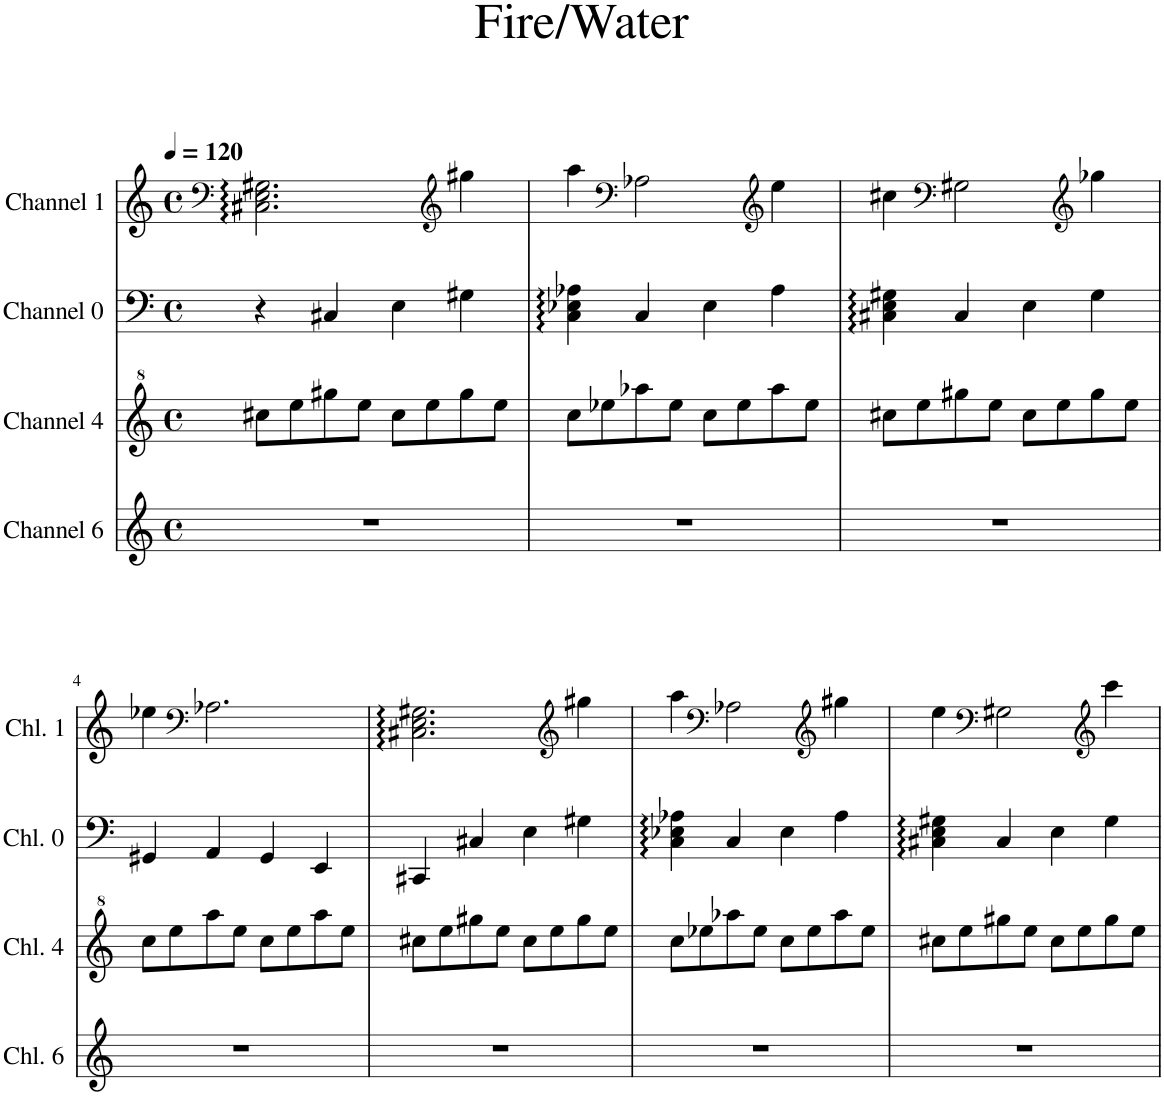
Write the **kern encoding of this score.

**kern	**kern	**kern	**kern
*part4	*part3	*part2	*part1
*staff4	*staff3	*staff2	*staff1
*I"Channel 6	*I"Channel 4	*I"Channel 0	*I"Channel 1
*I'Chl. 6	*I'Chl. 4	*I'Chl. 0	*I'Chl. 1
*clefG2	*clefG^2	*clefF4	*clefF4
*k[]	*k[]	*k[]	*k[]
*M4/4	*M4/4	*M4/4	*M4/4
*met(c)	*met(c)	*met(c)	*met(c)
*MM120	*MM120	*MM120	*MM120
=1	=1	=1	=1
1r	8ccc#X\L	4r	2.C#X\:: 2.E\:: 2.G#X\::
.	8eee\	.	.
.	8ggg#X\	4C#X/	.
.	8eee\J	.	.
.	8ccc#\L	4E\	.
.	8eee\	.	.
*	*	*	*clefG2
.	8ggg#\	4G#X\	4gg#X\
.	8eee\J	.	.
=2	=2	=2	=2
1r	8ccc\L	4C\:: 4E-X\:: 4A-X\::	4aa\
.	8eee-X\	.	.
*	*	*	*clefF4
.	8aaa-X\	4C/	2A-X\
.	8eee-\J	.	.
.	8ccc\L	4E-\	.
.	8eee-\	.	.
*	*	*	*clefG2
.	8aaa-\	4A-\	4ee\
.	8eee-\J	.	.
=3	=3	=3	=3
1r	8ccc#X\L	4C#X\:: 4E\:: 4G#X\::	4cc#X\
.	8eee\	.	.
*	*	*	*clefF4
.	8ggg#X\	4C#/	2G#X\
.	8eee\J	.	.
.	8ccc#\L	4E\	.
.	8eee\	.	.
*	*	*	*clefG2
.	8ggg#\	4G#\	4gg-X\
.	8eee\J	.	.
!!LO:LB:g=z
=4	=4	=4	=4
1r	8ccc\L	4GG#X/	4ee-X\
.	8eee\	.	.
*	*	*	*clefF4
.	8aaa\	4AA/	2.A-X\
.	8eee\J	.	.
.	8ccc\L	4GG#/	.
.	8eee\	.	.
.	8aaa\	4EE/	.
.	8eee\J	.	.
=5	=5	=5	=5
1r	8ccc#X\L	4CC#X/	2.C#X\:: 2.E\:: 2.G#X\::
.	8eee\	.	.
.	8ggg#X\	4C#X/	.
.	8eee\J	.	.
.	8ccc#\L	4E\	.
.	8eee\	.	.
*	*	*	*clefG2
.	8ggg#\	4G#X\	4gg#X\
.	8eee\J	.	.
=6	=6	=6	=6
1r	8ccc\L	4C\:: 4E-X\:: 4A-X\::	4aa\
.	8eee-X\	.	.
*	*	*	*clefF4
.	8aaa-X\	4C/	2A-X\
.	8eee-\J	.	.
.	8ccc\L	4E-\	.
.	8eee-\	.	.
*	*	*	*clefG2
.	8aaa-\	4A-\	4gg#X\
.	8eee-\J	.	.
=7	=7	=7	=7
1r	8ccc#X\L	4C#X\:: 4E\:: 4G#X\::	4ee\
.	8eee\	.	.
*	*	*	*clefF4
.	8ggg#X\	4C#/	2G#X\
.	8eee\J	.	.
.	8ccc#\L	4E\	.
.	8eee\	.	.
*	*	*	*clefG2
.	8ggg#\	4G#\	4ccc\
.	8eee\J	.	.
=	=	=	=
*-	*-	*-	*-
